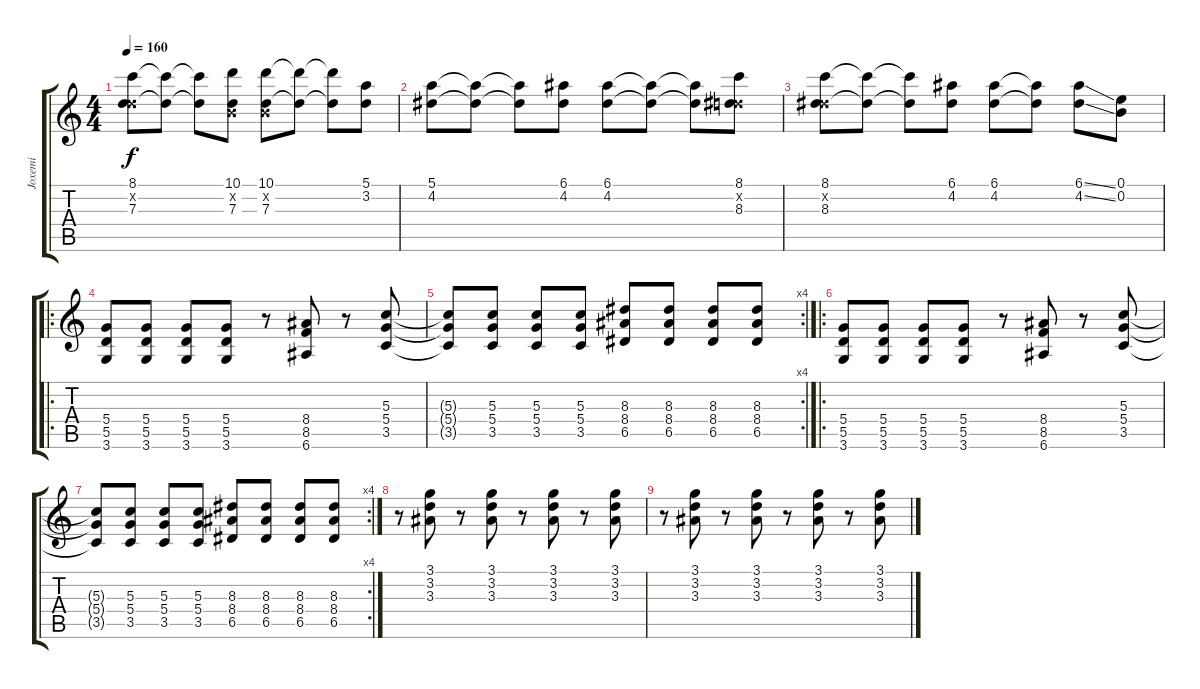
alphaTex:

\track ("Joxemi" "Joxemi") {instrument electricguitarclean}
\staff {score tabs}
\tuning (E4 B3 G3 D3 A2 E2) {hide}
\ts (4 4)
\tempo 160
\clef g2
\ks c
(8.1 3.2{x} 7.3).8{dy f} (8.1{t} 7.3{t}).8 (8.1{t} 7.3{t}).8 (10.1 0.2{x} 7.3).8 (10.1 0.2{x} 7.3).8 (10.1{t} 7.3{t}).8 (10.1{t} 7.3{t}).8 (5.1 3.2).8 |
(5.1 4.2).8 (5.1{t} 4.2{t}).8 (5.1{t} 4.2{t}).8 (6.1 4.2).8 (6.1 4.2).8 (6.1{t} 4.2{t}).8 (6.1{t} 4.2{t}).8 (8.1 3.2{x} 8.3).8 |
(8.1 3.2{x} 8.3).8 (8.1{t} 8.3{t}).8 (8.1{t} 8.3{t}).8 (6.1 4.2).8 (6.1 4.2).8 (6.1{t} 4.2{t}).8 (6.1{ss} 4.2{ss}).8 (0.1 0.2).8 |
\ro
(5.4 5.5 3.6).8{volume 7 instrument distortionguitar} (5.4 5.5 3.6).8 (5.4 5.5 3.6).8 (5.4 5.5 3.6).8 r.8 (8.4 8.5 6.6).8 r.8 (5.3 5.4 3.5).8 |
\rc 4
(5.3{t} 5.4{t} 3.5{t}).8 (5.3 5.4 3.5).8 (5.3 5.4 3.5).8 (5.3 5.4 3.5).8 (8.3 8.4 6.5).8 (8.3 8.4 6.5).8 (8.3 8.4 6.5).8 (8.3 8.4 6.5).8 |
\ro
(5.4 5.5 3.6).8{volume 7 instrument distortionguitar} (5.4 5.5 3.6).8 (5.4 5.5 3.6).8 (5.4 5.5 3.6).8 r.8 (8.4 8.5 6.6).8 r.8 (5.3 5.4 3.5).8 |
\rc 4
(5.3{t} 5.4{t} 3.5{t}).8 (5.3 5.4 3.5).8 (5.3 5.4 3.5).8 (5.3 5.4 3.5).8 (8.3 8.4 6.5).8 (8.3 8.4 6.5).8 (8.3 8.4 6.5).8 (8.3 8.4 6.5).8 |
r.8{volume 16 instrument electricguitarclean} (3.1 3.2 3.3).8 r.8 (3.1 3.2 3.3).8 r.8 (3.1 3.2 3.3).8 r.8 (3.1 3.2 3.3).8 |
r.8 (3.1 3.2 3.3).8 r.8 (3.1 3.2 3.3).8 r.8 (3.1 3.2 3.3).8 r.8 (3.1 3.2 3.3).8
